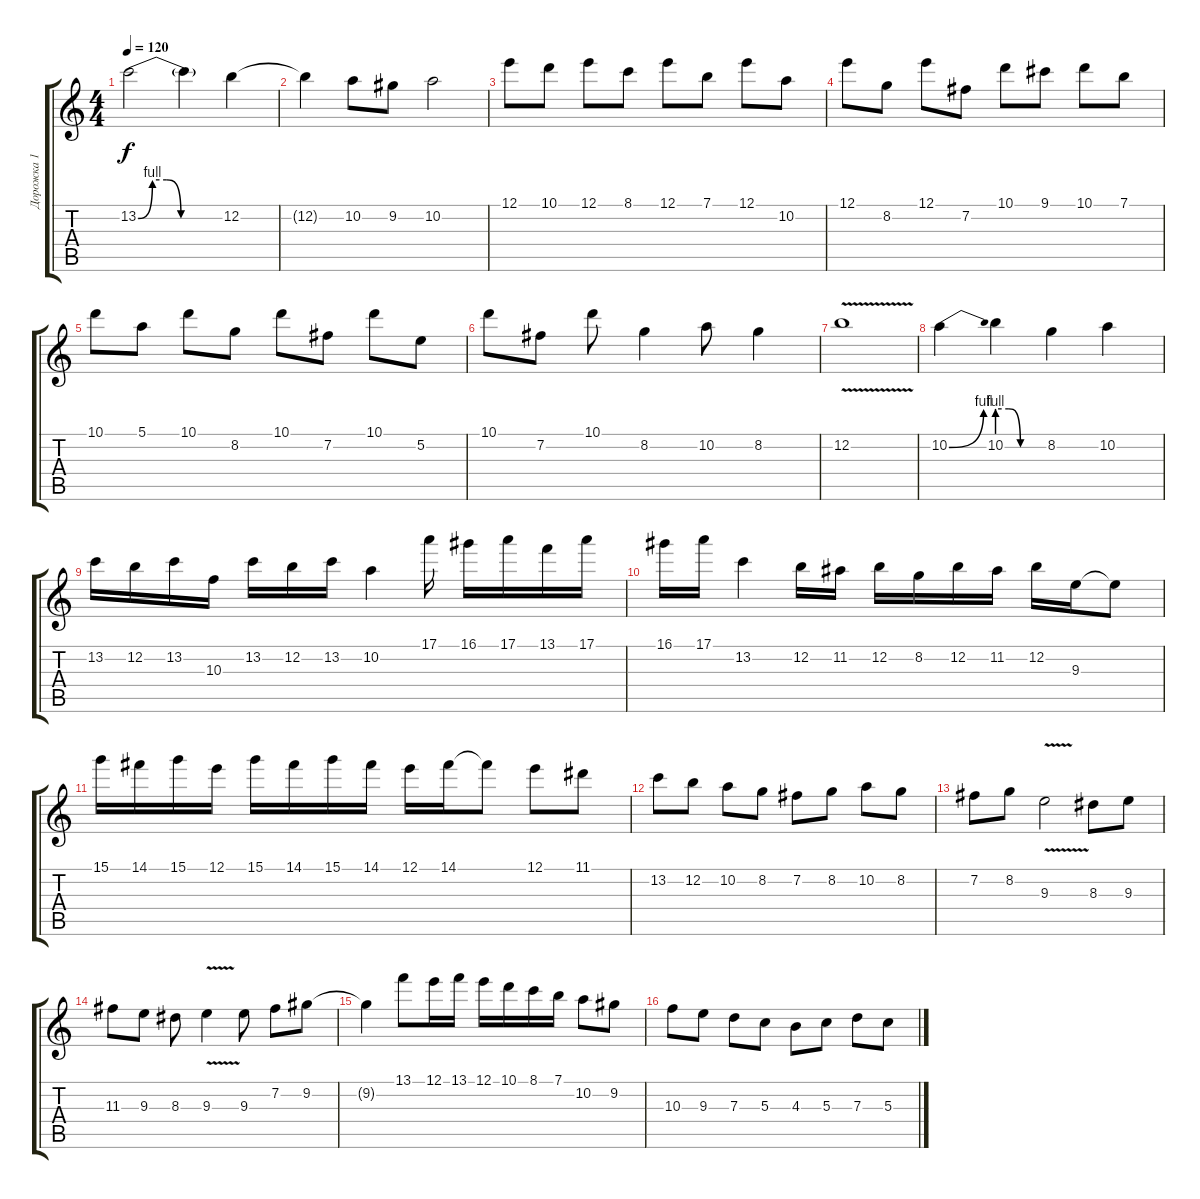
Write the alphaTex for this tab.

\track ("Дорожка 1" "Дорожка 1") {instrument overdrivenguitar}
\staff {score tabs}
\tuning (E4 B3 G3 D3 A2 E2) {hide}
\ts (4 4)
\tempo 120
\clef g2
\ks c
13.2{be (custom 0 0 10 4 20 4 30 0 60 0)}.2{dy f} 13.2{t}.4 12.2.4 |
12.2{t}.4 10.2.8 9.2.8 10.2.2 |
12.1.8 10.1.8 12.1.8 8.1.8 12.1.8 7.1.8 12.1.8 10.2.8 |
12.1.8 8.2.8 12.1.8 7.2.8 10.1.8 9.1.8 10.1.8 7.1.8 |
10.1.8 5.1.8 10.1.8 8.2.8 10.1.8 7.2.8 10.1.8 5.2.8 |
10.1.8 7.2.8 10.1.8 8.2.4 10.2.8 8.2.4 |
12.2{v}.1 |
10.2{be (bend 0 0 60 4)}.4 10.2{be (custom 0 4 15 4 30 0 60 0)}.4 8.2.4 10.2.4 |
13.2.16 12.2.16 13.2.16 10.3.16 13.2.16 12.2.16 13.2.16 10.2.4 17.1.16 16.1.16 17.1.16 13.1.16 17.1.16 |
16.1.16 17.1.16 13.2.4 12.2.16 11.2.16 12.2.16 8.2.16 12.2.16 11.2.16 12.2.16 9.3.16 9.3{t}.8 |
15.1.16 14.1.16 15.1.16 12.1.16 15.1.16 14.1.16 15.1.16 14.1.16 12.1.16 14.1.16 14.1{t}.8 12.1.8 11.1.8 |
13.2.8 12.2.8 10.2.8 8.2.8 7.2.8 8.2.8 10.2.8 8.2.8 |
7.2.8 8.2.8 9.3{v}.2 8.3.8 9.3.8 |
11.3.8 9.3.8 8.3.8 9.3{v}.4 9.3.8 7.2.8 9.2.8 |
9.2{t}.4 13.1.8 12.1.16 13.1.16 12.1.16 10.1.16 8.1.16 7.1.16 10.2.8 9.2.8 |
10.3.8 9.3.8 7.3.8 5.3.8 4.3.8 5.3.8 7.3.8 5.3.8
